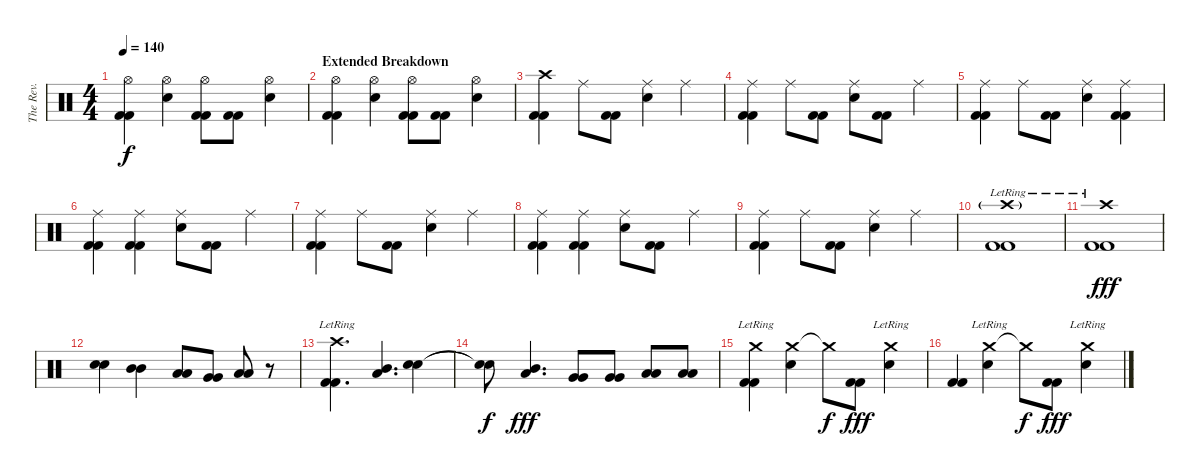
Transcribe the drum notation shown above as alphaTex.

\track ("The Rev." "The Rev.") {instrument percussion}
\staff {score}
\articulation defaults
\ts (4 4)
\tempo 140
\clef neutral
\ks c
("Hi-Hat (open)" "Kick (hit) 2" "Kick (hit) 2").4{dy f} ("Hi-Hat (open)" "Electric Snare (hit)").4 ("Hi-Hat (open)" "Kick (hit) 2" "Kick (hit) 2").8 ("Kick (hit) 2" "Kick (hit) 2").8 ("Hi-Hat (open)" "Electric Snare (hit)").4 |
\section ("" "Extended Breakdown ")
("Hi-Hat (open)" "Kick (hit) 2" "Kick (hit) 2").4 ("Hi-Hat (open)" "Electric Snare (hit)").4 ("Hi-Hat (open)" "Kick (hit) 2" "Kick (hit) 2").8 ("Kick (hit) 2" "Kick (hit) 2").8 ("Hi-Hat (open)" "Electric Snare (hit)").4 |
("Crash high (hit)" "Kick (hit) 2" "Kick (hit) 2").4 "Ride (middle)".8 ("Kick (hit) 2" "Kick (hit) 2").8 ("Ride (middle)" "Electric Snare (hit)").4 "Ride (middle)".4 |
("Ride (middle)" "Kick (hit) 2" "Kick (hit) 2").4 "Ride (middle)".8 ("Kick (hit) 2" "Kick (hit) 2").8 ("Ride (middle)" "Electric Snare (hit)").8 ("Kick (hit) 2" "Kick (hit) 2").8 "Ride (middle)".4 |
("Ride (middle)" "Kick (hit) 2" "Kick (hit) 2").4 "Ride (middle)".8 ("Kick (hit) 2" "Kick (hit) 2").8 ("Ride (middle)" "Electric Snare (hit)").4 ("Ride (middle)" "Kick (hit) 2" "Kick (hit) 2").4 |
("Ride (middle)" "Kick (hit) 2" "Kick (hit) 2").4 ("Ride (middle)" "Kick (hit) 2" "Kick (hit) 2").4 ("Ride (middle)" "Electric Snare (hit)").8 ("Kick (hit) 2" "Kick (hit) 2").8 "Ride (middle)".4 |
("Ride (middle)" "Kick (hit) 2" "Kick (hit) 2").4 "Ride (middle)".8 ("Kick (hit) 2" "Kick (hit) 2").8 ("Ride (middle)" "Electric Snare (hit)").4 "Ride (middle)".4 |
("Ride (middle)" "Kick (hit) 2" "Kick (hit) 2").4 ("Ride (middle)" "Kick (hit) 2" "Kick (hit) 2").4 ("Ride (middle)" "Electric Snare (hit)").8 ("Kick (hit) 2" "Kick (hit) 2").8 "Ride (middle)".4 |
("Ride (middle)" "Kick (hit) 2" "Kick (hit) 2").4 "Ride (middle)".8 ("Kick (hit) 2" "Kick (hit) 2").8 ("Ride (middle)" "Electric Snare (hit)").4 "Ride (middle)".4 |
("Crash high (hit)"{g} "Kick (hit) 2" "Kick (hit) 2"{lr}).1 |
("Crash high (hit)"{lr} "Kick (hit) 2" "Kick (hit) 2").1{dy fff} |
("Electric Snare (hit)" "Electric Snare (hit)").4 ("Mid Tom (hit)" "Mid Tom (hit)").4 ("Low Tom (hit)" "Low Tom (hit)").8 ("Very Low Tom (hit)" "Very Low Tom (hit)").8 ("Low Floor Tom (hit)" "Low Floor Tom (hit)").8 r.8 |
("Crash high (hit)"{lr} "Kick (hit) 2" "Kick (hit) 2").4{d} ("Mid Tom (hit)" "Low Tom (hit)").4{d} ("Electric Snare (hit)" "Electric Snare (hit)").4 |
("Electric Snare (hit)"{t} "Electric Snare (hit)"{t}).8{dy f} ("Mid Tom (hit)" "Low Tom (hit)").4{d dy fff} ("Very Low Tom (hit)" "Very Low Tom (hit)").8 ("Very Low Tom (hit)" "Very Low Tom (hit)").8 ("Low Floor Tom (hit)" "Low Floor Tom (hit)").8 ("Low Floor Tom (hit)" "Low Floor Tom (hit)").8 |
("Crash medium (hit)"{lr} "Kick (hit) 2" "Kick (hit) 2").4 ("Crash medium (hit)" "Electric Snare (hit)").4 "Crash medium (hit)"{t}.8{dy f} ("Kick (hit) 2" "Kick (hit) 2").8{dy fff} ("Crash medium (hit)"{lr} "Electric Snare (hit)").4 |
("Kick (hit) 2" "Kick (hit) 2").4 ("Crash medium (hit)"{lr} "Electric Snare (hit)").4 "Crash medium (hit)"{t}.8{dy f} ("Kick (hit) 2" "Kick (hit) 2").8{dy fff} ("Crash medium (hit)"{lr} "Electric Snare (hit)").4
